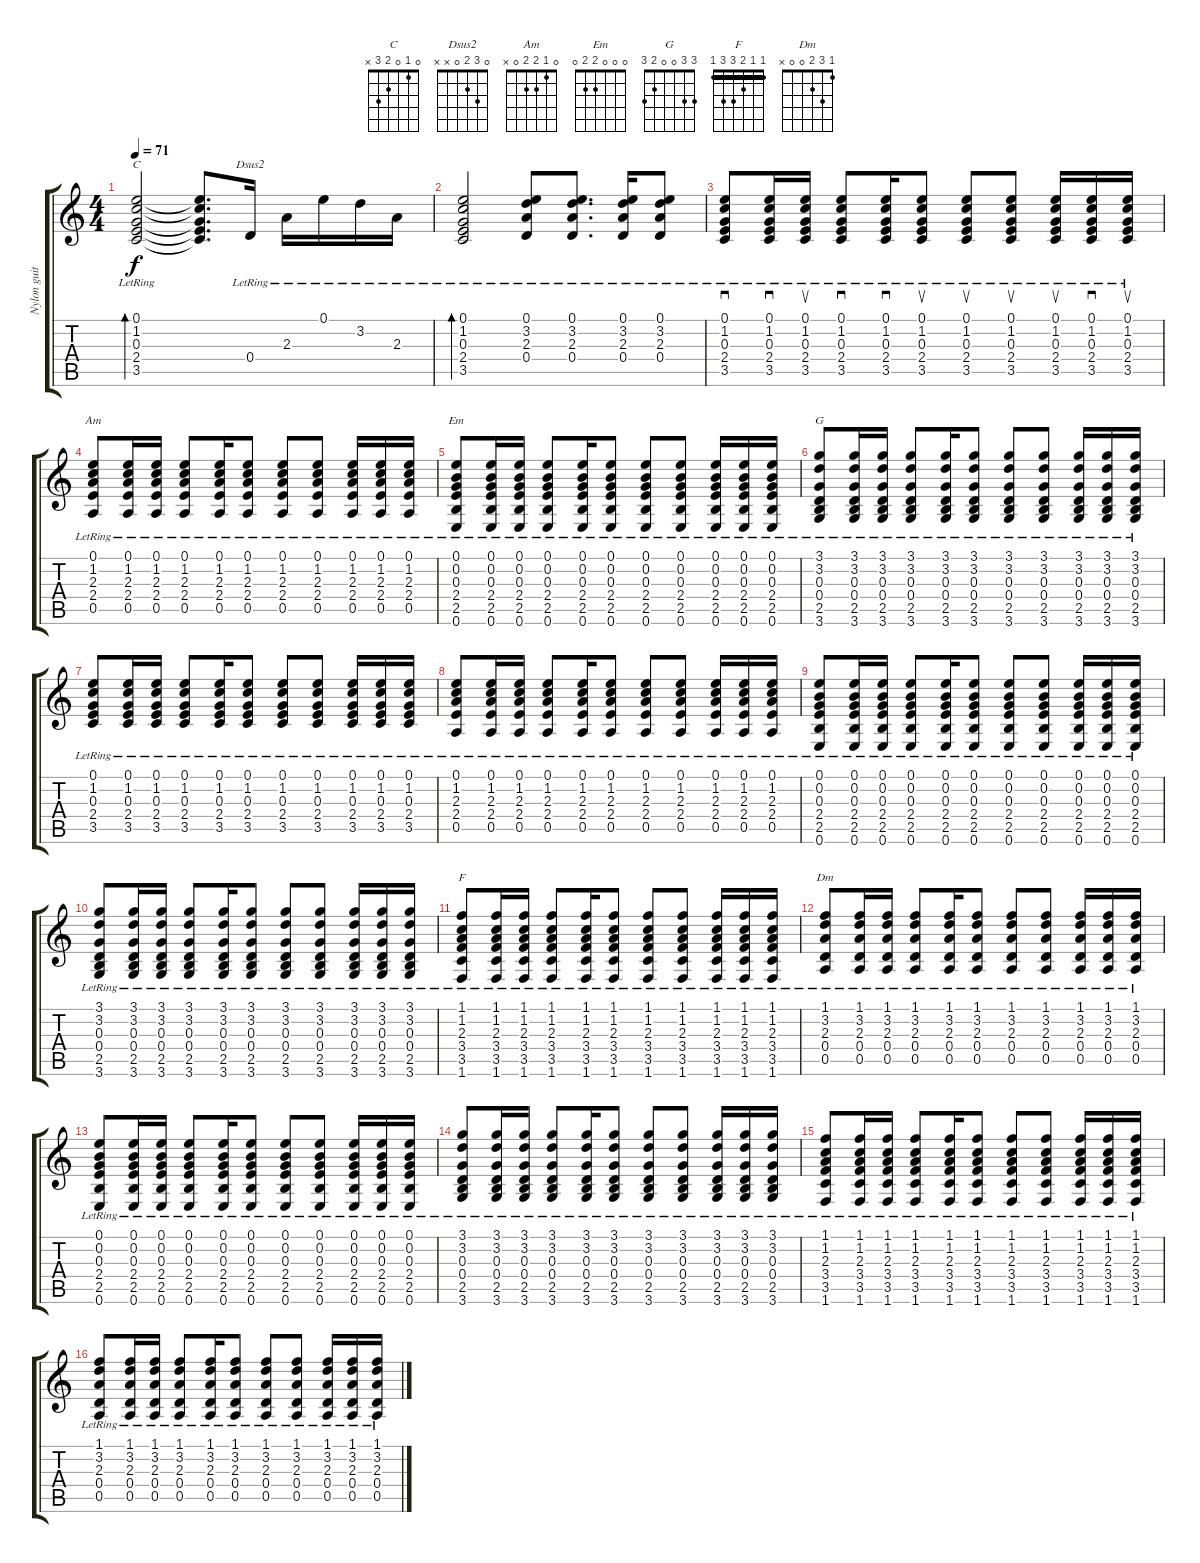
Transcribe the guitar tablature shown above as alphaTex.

\track ("Nylon guitar" "Nylon guit") {instrument acousticguitarnylon}
\staff {score tabs}
\tuning (E4 B3 G3 D3 A2 E2) {hide}
\chord ("C" 0 1 0 2 3 x)
\chord ("Dsus2" 0 3 2 0 x x)
\chord ("Am" 0 1 2 2 0 x)
\chord ("Em" 0 0 0 2 2 0)
\chord ("G" 3 3 0 0 2 3)
\chord ("F" 1 1 2 3 3 1) {barre 1}
\chord ("Dm" 1 3 2 0 0 x)
\ts (4 4)
\tempo 71
\clef g2
\ks c
(0.1{lr} 1.2{lr} 0.3{lr} 2.4{lr} 3.5{lr}).2{bd 60 ch "C" dy f} (0.1{t} 1.2{t} 0.3{t} 2.4{t} 3.5{t}).8{d} 0.4{lr}.16{ch "Dsus2"} 2.3{lr}.16 0.1{lr}.16 3.2{lr}.16 2.3{lr}.16 |
(0.1{lr} 1.2{lr} 0.3{lr} 2.4{lr} 3.5{lr}).2{bd 60} (0.1{lr} 3.2{lr} 2.3{lr} 0.4{lr}).8 (0.1{lr} 3.2{lr} 2.3{lr} 0.4{lr}).8{d} (0.1{lr} 3.2{lr} 2.3{lr} 0.4{lr}).16 (0.1{lr} 3.2{lr} 2.3{lr} 0.4{lr}).8 |
(0.1{lr} 1.2{lr} 0.3{lr} 2.4{lr} 3.5{lr}).8{sd} (0.1{lr} 1.2{lr} 0.3{lr} 2.4{lr} 3.5{lr}).16{sd} (0.1{lr} 1.2{lr} 0.3{lr} 2.4{lr} 3.5{lr}).16{su} (0.1{lr} 1.2{lr} 0.3{lr} 2.4{lr} 3.5{lr}).8{sd} (0.1{lr} 1.2{lr} 0.3{lr} 2.4{lr} 3.5{lr}).16{sd} (0.1{lr} 1.2{lr} 0.3{lr} 2.4{lr} 3.5{lr}).8{su} (0.1{lr} 1.2{lr} 0.3{lr} 2.4{lr} 3.5{lr}).8{su} (0.1{lr} 1.2{lr} 0.3{lr} 2.4{lr} 3.5{lr}).8{su} (0.1{lr} 1.2{lr} 0.3{lr} 2.4{lr} 3.5{lr}).16{su} (0.1{lr} 1.2{lr} 0.3{lr} 2.4{lr} 3.5{lr}).16{sd} (0.1{lr} 1.2{lr} 0.3{lr} 2.4{lr} 3.5{lr}).16{su} |
(0.1{lr} 1.2{lr} 2.3{lr} 2.4{lr} 0.5{lr}).8{ch "Am"} (0.1{lr} 1.2{lr} 2.3{lr} 2.4{lr} 0.5{lr}).16 (0.1{lr} 1.2{lr} 2.3{lr} 2.4{lr} 0.5{lr}).16 (0.1{lr} 1.2{lr} 2.3{lr} 2.4{lr} 0.5{lr}).8 (0.1{lr} 1.2{lr} 2.3{lr} 2.4{lr} 0.5{lr}).16 (0.1{lr} 1.2{lr} 2.3{lr} 2.4{lr} 0.5{lr}).8 (0.1{lr} 1.2{lr} 2.3{lr} 2.4{lr} 0.5{lr}).8 (0.1{lr} 1.2{lr} 2.3{lr} 2.4{lr} 0.5{lr}).8 (0.1{lr} 1.2{lr} 2.3{lr} 2.4{lr} 0.5{lr}).16 (0.1{lr} 1.2{lr} 2.3{lr} 2.4{lr} 0.5{lr}).16 (0.1{lr} 1.2{lr} 2.3{lr} 2.4{lr} 0.5{lr}).16 |
(0.1{lr} 0.2{lr} 0.3{lr} 2.4{lr} 2.5{lr} 0.6{lr}).8{ch "Em"} (0.1{lr} 0.2{lr} 0.3{lr} 2.4{lr} 2.5{lr} 0.6{lr}).16 (0.1{lr} 0.2{lr} 0.3{lr} 2.4{lr} 2.5{lr} 0.6{lr}).16 (0.1{lr} 0.2{lr} 0.3{lr} 2.4{lr} 2.5{lr} 0.6{lr}).8 (0.1{lr} 0.2{lr} 0.3{lr} 2.4{lr} 2.5{lr} 0.6{lr}).16 (0.1{lr} 0.2{lr} 0.3{lr} 2.4{lr} 2.5{lr} 0.6{lr}).8 (0.1{lr} 0.2{lr} 0.3{lr} 2.4{lr} 2.5{lr} 0.6{lr}).8 (0.1{lr} 0.2{lr} 0.3{lr} 2.4{lr} 2.5{lr} 0.6{lr}).8 (0.1{lr} 0.2{lr} 0.3{lr} 2.4{lr} 2.5{lr} 0.6{lr}).16 (0.1{lr} 0.2{lr} 0.3{lr} 2.4{lr} 2.5{lr} 0.6{lr}).16 (0.1{lr} 0.2{lr} 0.3{lr} 2.4{lr} 2.5{lr} 0.6{lr}).16 |
(3.1{lr} 3.2{lr} 0.3{lr} 0.4{lr} 2.5{lr} 3.6{lr}).8{ch "G"} (3.1{lr} 3.2{lr} 0.3{lr} 0.4{lr} 2.5{lr} 3.6{lr}).16 (3.1{lr} 3.2{lr} 0.3{lr} 0.4{lr} 2.5{lr} 3.6{lr}).16 (3.1{lr} 3.2{lr} 0.3{lr} 0.4{lr} 2.5{lr} 3.6{lr}).8 (3.1{lr} 3.2{lr} 0.3{lr} 0.4{lr} 2.5{lr} 3.6{lr}).16 (3.1{lr} 3.2{lr} 0.3{lr} 0.4{lr} 2.5{lr} 3.6{lr}).8 (3.1{lr} 3.2{lr} 0.3{lr} 0.4{lr} 2.5{lr} 3.6{lr}).8 (3.1{lr} 3.2{lr} 0.3{lr} 0.4{lr} 2.5{lr} 3.6{lr}).8 (3.1{lr} 3.2{lr} 0.3{lr} 0.4{lr} 2.5{lr} 3.6{lr}).16 (3.1{lr} 3.2{lr} 0.3{lr} 0.4{lr} 2.5{lr} 3.6{lr}).16 (3.1{lr} 3.2{lr} 0.3{lr} 0.4{lr} 2.5{lr} 3.6{lr}).16 |
(0.1{lr} 1.2{lr} 0.3{lr} 2.4{lr} 3.5{lr}).8 (0.1{lr} 1.2{lr} 0.3{lr} 2.4{lr} 3.5{lr}).16 (0.1{lr} 1.2{lr} 0.3{lr} 2.4{lr} 3.5{lr}).16 (0.1{lr} 1.2{lr} 0.3{lr} 2.4{lr} 3.5{lr}).8 (0.1{lr} 1.2{lr} 0.3{lr} 2.4{lr} 3.5{lr}).16 (0.1{lr} 1.2{lr} 0.3{lr} 2.4{lr} 3.5{lr}).8 (0.1{lr} 1.2{lr} 0.3{lr} 2.4{lr} 3.5{lr}).8 (0.1{lr} 1.2{lr} 0.3{lr} 2.4{lr} 3.5{lr}).8 (0.1{lr} 1.2{lr} 0.3{lr} 2.4{lr} 3.5{lr}).16 (0.1{lr} 1.2{lr} 0.3{lr} 2.4{lr} 3.5{lr}).16 (0.1{lr} 1.2{lr} 0.3{lr} 2.4{lr} 3.5{lr}).16 |
(0.1{lr} 1.2{lr} 2.3{lr} 2.4{lr} 0.5{lr}).8 (0.1{lr} 1.2{lr} 2.3{lr} 2.4{lr} 0.5{lr}).16 (0.1{lr} 1.2{lr} 2.3{lr} 2.4{lr} 0.5{lr}).16 (0.1{lr} 1.2{lr} 2.3{lr} 2.4{lr} 0.5{lr}).8 (0.1{lr} 1.2{lr} 2.3{lr} 2.4{lr} 0.5{lr}).16 (0.1{lr} 1.2{lr} 2.3{lr} 2.4{lr} 0.5{lr}).8 (0.1{lr} 1.2{lr} 2.3{lr} 2.4{lr} 0.5{lr}).8 (0.1{lr} 1.2{lr} 2.3{lr} 2.4{lr} 0.5{lr}).8 (0.1{lr} 1.2{lr} 2.3{lr} 2.4{lr} 0.5{lr}).16 (0.1{lr} 1.2{lr} 2.3{lr} 2.4{lr} 0.5{lr}).16 (0.1{lr} 1.2{lr} 2.3{lr} 2.4{lr} 0.5{lr}).16 |
(0.1{lr} 0.2{lr} 0.3{lr} 2.4{lr} 2.5{lr} 0.6{lr}).8 (0.1{lr} 0.2{lr} 0.3{lr} 2.4{lr} 2.5{lr} 0.6{lr}).16 (0.1{lr} 0.2{lr} 0.3{lr} 2.4{lr} 2.5{lr} 0.6{lr}).16 (0.1{lr} 0.2{lr} 0.3{lr} 2.4{lr} 2.5{lr} 0.6{lr}).8 (0.1{lr} 0.2{lr} 0.3{lr} 2.4{lr} 2.5{lr} 0.6{lr}).16 (0.1{lr} 0.2{lr} 0.3{lr} 2.4{lr} 2.5{lr} 0.6{lr}).8 (0.1{lr} 0.2{lr} 0.3{lr} 2.4{lr} 2.5{lr} 0.6{lr}).8 (0.1{lr} 0.2{lr} 0.3{lr} 2.4{lr} 2.5{lr} 0.6{lr}).8 (0.1{lr} 0.2{lr} 0.3{lr} 2.4{lr} 2.5{lr} 0.6{lr}).16 (0.1{lr} 0.2{lr} 0.3{lr} 2.4{lr} 2.5{lr} 0.6{lr}).16 (0.1{lr} 0.2{lr} 0.3{lr} 2.4{lr} 2.5{lr} 0.6{lr}).16 |
(3.1{lr} 3.2{lr} 0.3{lr} 0.4{lr} 2.5{lr} 3.6{lr}).8 (3.1{lr} 3.2{lr} 0.3{lr} 0.4{lr} 2.5{lr} 3.6{lr}).16 (3.1{lr} 3.2{lr} 0.3{lr} 0.4{lr} 2.5{lr} 3.6{lr}).16 (3.1{lr} 3.2{lr} 0.3{lr} 0.4{lr} 2.5{lr} 3.6{lr}).8 (3.1{lr} 3.2{lr} 0.3{lr} 0.4{lr} 2.5{lr} 3.6{lr}).16 (3.1{lr} 3.2{lr} 0.3{lr} 0.4{lr} 2.5{lr} 3.6{lr}).8 (3.1{lr} 3.2{lr} 0.3{lr} 0.4{lr} 2.5{lr} 3.6{lr}).8 (3.1{lr} 3.2{lr} 0.3{lr} 0.4{lr} 2.5{lr} 3.6{lr}).8 (3.1{lr} 3.2{lr} 0.3{lr} 0.4{lr} 2.5{lr} 3.6{lr}).16 (3.1{lr} 3.2{lr} 0.3{lr} 0.4{lr} 2.5{lr} 3.6{lr}).16 (3.1{lr} 3.2{lr} 0.3{lr} 0.4{lr} 2.5{lr} 3.6{lr}).16 |
(1.1{lr} 1.2{lr} 2.3{lr} 3.4{lr} 3.5{lr} 1.6{lr}).8{ch "F"} (1.1{lr} 1.2{lr} 2.3{lr} 3.4{lr} 3.5{lr} 1.6{lr}).16 (1.1{lr} 1.2{lr} 2.3{lr} 3.4{lr} 3.5{lr} 1.6{lr}).16 (1.1{lr} 1.2{lr} 2.3{lr} 3.4{lr} 3.5{lr} 1.6{lr}).8 (1.1{lr} 1.2{lr} 2.3{lr} 3.4{lr} 3.5{lr} 1.6{lr}).16 (1.1{lr} 1.2{lr} 2.3{lr} 3.4{lr} 3.5{lr} 1.6{lr}).8 (1.1{lr} 1.2{lr} 2.3{lr} 3.4{lr} 3.5{lr} 1.6{lr}).8 (1.1{lr} 1.2{lr} 2.3{lr} 3.4{lr} 3.5{lr} 1.6{lr}).8 (1.1{lr} 1.2{lr} 2.3{lr} 3.4{lr} 3.5{lr} 1.6{lr}).16 (1.1{lr} 1.2{lr} 2.3{lr} 3.4{lr} 3.5{lr} 1.6{lr}).16 (1.1{lr} 1.2{lr} 2.3{lr} 3.4{lr} 3.5{lr} 1.6{lr}).16 |
(1.1{lr} 3.2{lr} 2.3{lr} 0.4{lr} 0.5{lr}).8{ch "Dm"} (1.1{lr} 3.2{lr} 2.3{lr} 0.4{lr} 0.5{lr}).16 (1.1{lr} 3.2{lr} 2.3{lr} 0.4{lr} 0.5{lr}).16 (1.1{lr} 3.2{lr} 2.3{lr} 0.4{lr} 0.5{lr}).8 (1.1{lr} 3.2{lr} 2.3{lr} 0.4{lr} 0.5{lr}).16 (1.1{lr} 3.2{lr} 2.3{lr} 0.4{lr} 0.5{lr}).8 (1.1{lr} 3.2{lr} 2.3{lr} 0.4{lr} 0.5{lr}).8 (1.1{lr} 3.2{lr} 2.3{lr} 0.4{lr} 0.5{lr}).8 (1.1{lr} 3.2{lr} 2.3{lr} 0.4{lr} 0.5{lr}).16 (1.1{lr} 3.2{lr} 2.3{lr} 0.4{lr} 0.5{lr}).16 (1.1{lr} 3.2{lr} 2.3{lr} 0.4{lr} 0.5{lr}).16 |
(0.1{lr} 0.2{lr} 0.3{lr} 2.4{lr} 2.5{lr} 0.6{lr}).8 (0.1{lr} 0.2{lr} 0.3{lr} 2.4{lr} 2.5{lr} 0.6{lr}).16 (0.1{lr} 0.2{lr} 0.3{lr} 2.4{lr} 2.5{lr} 0.6{lr}).16 (0.1{lr} 0.2{lr} 0.3{lr} 2.4{lr} 2.5{lr} 0.6{lr}).8 (0.1{lr} 0.2{lr} 0.3{lr} 2.4{lr} 2.5{lr} 0.6{lr}).16 (0.1{lr} 0.2{lr} 0.3{lr} 2.4{lr} 2.5{lr} 0.6{lr}).8 (0.1{lr} 0.2{lr} 0.3{lr} 2.4{lr} 2.5{lr} 0.6{lr}).8 (0.1{lr} 0.2{lr} 0.3{lr} 2.4{lr} 2.5{lr} 0.6{lr}).8 (0.1{lr} 0.2{lr} 0.3{lr} 2.4{lr} 2.5{lr} 0.6{lr}).16 (0.1{lr} 0.2{lr} 0.3{lr} 2.4{lr} 2.5{lr} 0.6{lr}).16 (0.1{lr} 0.2{lr} 0.3{lr} 2.4{lr} 2.5{lr} 0.6{lr}).16 |
(3.1{lr} 3.2{lr} 0.3{lr} 0.4{lr} 2.5{lr} 3.6{lr}).8 (3.1{lr} 3.2{lr} 0.3{lr} 0.4{lr} 2.5{lr} 3.6{lr}).16 (3.1{lr} 3.2{lr} 0.3{lr} 0.4{lr} 2.5{lr} 3.6{lr}).16 (3.1{lr} 3.2{lr} 0.3{lr} 0.4{lr} 2.5{lr} 3.6{lr}).8 (3.1{lr} 3.2{lr} 0.3{lr} 0.4{lr} 2.5{lr} 3.6{lr}).16 (3.1{lr} 3.2{lr} 0.3{lr} 0.4{lr} 2.5{lr} 3.6{lr}).8 (3.1{lr} 3.2{lr} 0.3{lr} 0.4{lr} 2.5{lr} 3.6{lr}).8 (3.1{lr} 3.2{lr} 0.3{lr} 0.4{lr} 2.5{lr} 3.6{lr}).8 (3.1{lr} 3.2{lr} 0.3{lr} 0.4{lr} 2.5{lr} 3.6{lr}).16 (3.1{lr} 3.2{lr} 0.3{lr} 0.4{lr} 2.5{lr} 3.6{lr}).16 (3.1{lr} 3.2{lr} 0.3{lr} 0.4{lr} 2.5{lr} 3.6{lr}).16 |
(1.1{lr} 1.2{lr} 2.3{lr} 3.4{lr} 3.5{lr} 1.6{lr}).8 (1.1{lr} 1.2{lr} 2.3{lr} 3.4{lr} 3.5{lr} 1.6{lr}).16 (1.1{lr} 1.2{lr} 2.3{lr} 3.4{lr} 3.5{lr} 1.6{lr}).16 (1.1{lr} 1.2{lr} 2.3{lr} 3.4{lr} 3.5{lr} 1.6{lr}).8 (1.1{lr} 1.2{lr} 2.3{lr} 3.4{lr} 3.5{lr} 1.6{lr}).16 (1.1{lr} 1.2{lr} 2.3{lr} 3.4{lr} 3.5{lr} 1.6{lr}).8 (1.1{lr} 1.2{lr} 2.3{lr} 3.4{lr} 3.5{lr} 1.6{lr}).8 (1.1{lr} 1.2{lr} 2.3{lr} 3.4{lr} 3.5{lr} 1.6{lr}).8 (1.1{lr} 1.2{lr} 2.3{lr} 3.4{lr} 3.5{lr} 1.6{lr}).16 (1.1{lr} 1.2{lr} 2.3{lr} 3.4{lr} 3.5{lr} 1.6{lr}).16 (1.1{lr} 1.2{lr} 2.3{lr} 3.4{lr} 3.5{lr} 1.6{lr}).16 |
(1.1{lr} 3.2{lr} 2.3{lr} 0.4{lr} 0.5{lr}).8 (1.1{lr} 3.2{lr} 2.3{lr} 0.4{lr} 0.5{lr}).16 (1.1{lr} 3.2{lr} 2.3{lr} 0.4{lr} 0.5{lr}).16 (1.1{lr} 3.2{lr} 2.3{lr} 0.4{lr} 0.5{lr}).8 (1.1{lr} 3.2{lr} 2.3{lr} 0.4{lr} 0.5{lr}).16 (1.1{lr} 3.2{lr} 2.3{lr} 0.4{lr} 0.5{lr}).8 (1.1{lr} 3.2{lr} 2.3{lr} 0.4{lr} 0.5{lr}).8 (1.1{lr} 3.2{lr} 2.3{lr} 0.4{lr} 0.5{lr}).8 (1.1{lr} 3.2{lr} 2.3{lr} 0.4{lr} 0.5{lr}).16 (1.1{lr} 3.2{lr} 2.3{lr} 0.4{lr} 0.5{lr}).16 (1.1{lr} 3.2{lr} 2.3{lr} 0.4{lr} 0.5{lr}).16
